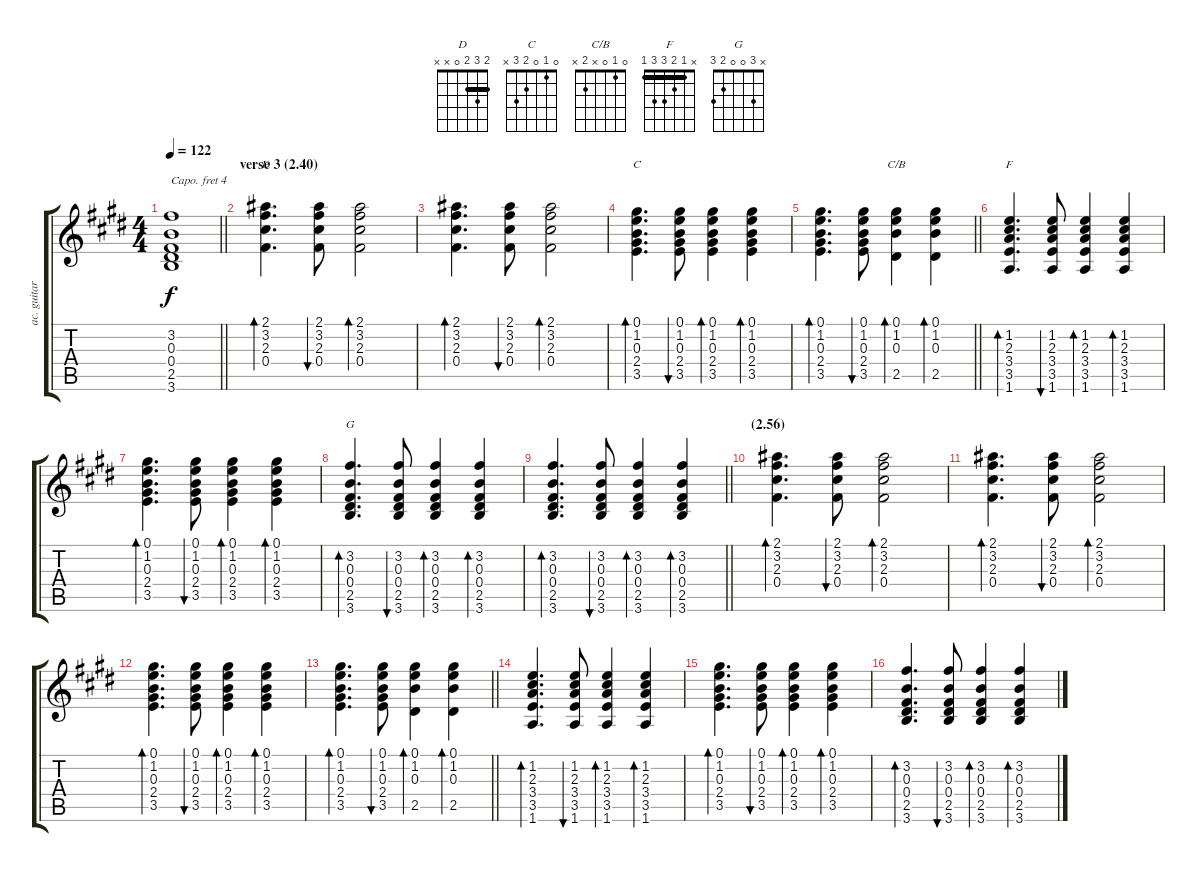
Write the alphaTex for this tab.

\track ("ac. guitar (4th)" "ac. guitar") {instrument acousticguitarsteel}
\staff {score tabs}
\capo 4
\tuning (E4 B3 G3 D3 A2 E2) {hide}
\chord ("D" 2 3 2 0 x x) {barre 2}
\chord ("C" 0 1 0 2 3 x)
\chord ("C/B" 0 1 0 x 2 x)
\chord ("F" x 1 2 3 3 1) {barre 1}
\chord ("G" x 3 0 0 2 3)
\ts (4 4)
\tempo 122
\clef g2
\barLineRight lightlight
\ks e
(3.2{t} 0.3{t} 0.4{t} 2.5{t} 3.6{t}).1{dy f} |
\section ("" "verse 3 (2.40)")
(2.1 3.2 2.3 0.4).4{d bd 30 ch "D"} (2.1 3.2 2.3 0.4).8{bu 30} (2.1 3.2 2.3 0.4).2{bd 30} |
(2.1 3.2 2.3 0.4).4{d bd 30} (2.1 3.2 2.3 0.4).8{bu 30} (2.1 3.2 2.3 0.4).2{bd 30} |
(0.1 1.2 0.3 2.4 3.5).4{d bd 30 ch "C"} (0.1 1.2 0.3 2.4 3.5).8{bu 30} (0.1 1.2 0.3 2.4 3.5).4{bd 30} (0.1 1.2 0.3 2.4 3.5).4{bd 30} |
\barLineRight lightlight
(0.1 1.2 0.3 2.4 3.5).4{d bd 30} (0.1 1.2 0.3 2.4 3.5).8{bu 30} (0.1 1.2 0.3 2.5).4{bd 30 ch "C/B"} (0.1 1.2 0.3 2.5).4{bd 30} |
(1.2 2.3 3.4 3.5 1.6).4{d bd 30 ch "F"} (1.2 2.3 3.4 3.5 1.6).8{bu 30} (1.2 2.3 3.4 3.5 1.6).4{bd 30} (1.2 2.3 3.4 3.5 1.6).4{bd 30} |
(0.1 1.2 0.3 2.4 3.5).4{d bd 30} (0.1 1.2 0.3 2.4 3.5).8{bu 30} (0.1 1.2 0.3 2.4 3.5).4{bd 30} (0.1 1.2 0.3 2.4 3.5).4{bd 30} |
(3.2 0.3 0.4 2.5 3.6).4{d bd 30 ch "G"} (3.2 0.3 0.4 2.5 3.6).8{bu 30} (3.2 0.3 0.4 2.5 3.6).4{bd 30} (3.2 0.3 0.4 2.5 3.6).4{bd 30} |
\barLineRight lightlight
(3.2 0.3 0.4 2.5 3.6).4{d bd 30} (3.2 0.3 0.4 2.5 3.6).8{bu 30} (3.2 0.3 0.4 2.5 3.6).4{bd 30} (3.2 0.3 0.4 2.5 3.6).4{bd 30} |
\section ("" "(2.56)")
(2.1 3.2 2.3 0.4).4{d bd 30} (2.1 3.2 2.3 0.4).8{bu 30} (2.1 3.2 2.3 0.4).2{bd 30} |
(2.1 3.2 2.3 0.4).4{d bd 30} (2.1 3.2 2.3 0.4).8{bu 30} (2.1 3.2 2.3 0.4).2{bd 30} |
(0.1 1.2 0.3 2.4 3.5).4{d bd 30} (0.1 1.2 0.3 2.4 3.5).8{bu 30} (0.1 1.2 0.3 2.4 3.5).4{bd 30} (0.1 1.2 0.3 2.4 3.5).4{bd 30} |
\barLineRight lightlight
(0.1 1.2 0.3 2.4 3.5).4{d bd 30} (0.1 1.2 0.3 2.4 3.5).8{bu 30} (0.1 1.2 0.3 2.5).4{bd 30} (0.1 1.2 0.3 2.5).4{bd 30} |
(1.2 2.3 3.4 3.5 1.6).4{d bd 30} (1.2 2.3 3.4 3.5 1.6).8{bu 30} (1.2 2.3 3.4 3.5 1.6).4{bd 30} (1.2 2.3 3.4 3.5 1.6).4{bd 30} |
(0.1 1.2 0.3 2.4 3.5).4{d bd 30} (0.1 1.2 0.3 2.4 3.5).8{bu 30} (0.1 1.2 0.3 2.4 3.5).4{bd 30} (0.1 1.2 0.3 2.4 3.5).4{bd 30} |
(3.2 0.3 0.4 2.5 3.6).4{d bd 30} (3.2 0.3 0.4 2.5 3.6).8{bu 30} (3.2 0.3 0.4 2.5 3.6).4{bd 30} (3.2 0.3 0.4 2.5 3.6).4{bd 30}
